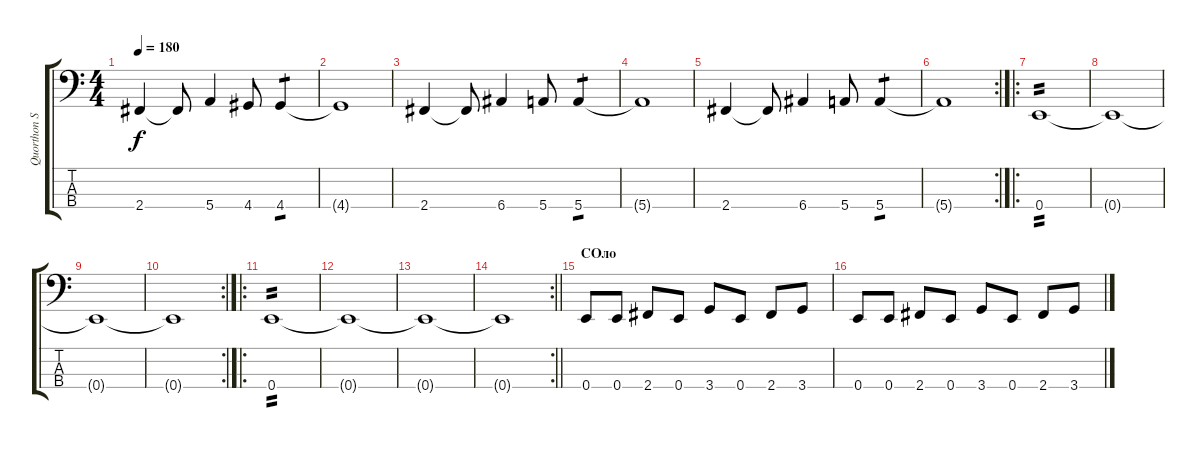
\track ("Quorthon Seth" "Quorthon S") {instrument electricbassfinger}
\staff {score tabs}
\tuning (G2 D2 A1 E1) {hide}
\ts (4 4)
\tempo 180
\clef f4
\ks c
2.4.4{dy f} 2.4{t}.8 5.4.4 4.4.8 4.4.4{tp 1} |
4.4{t}.1 |
2.4.4 2.4{t}.8 6.4.4 5.4.8 5.4.4{tp 1} |
5.4{t}.1 |
2.4.4 2.4{t}.8 6.4.4 5.4.8 5.4.4{tp 1} |
\rc 2
5.4{t}.1 |
\ro
0.4.1{tp 2} |
0.4{t}.1 |
0.4{t}.1 |
\rc 2
0.4{t}.1 |
\ro
0.4.1{tp 2} |
0.4{t}.1 |
0.4{t}.1 |
\rc 2
\barLineRight lightlight
0.4{t}.1 |
\section ("" "СОло")
0.4.8 0.4.8 2.4.8 0.4.8 3.4.8 0.4.8 2.4.8 3.4.8 |
0.4.8 0.4.8 2.4.8 0.4.8 3.4.8 0.4.8 2.4.8 3.4.8
